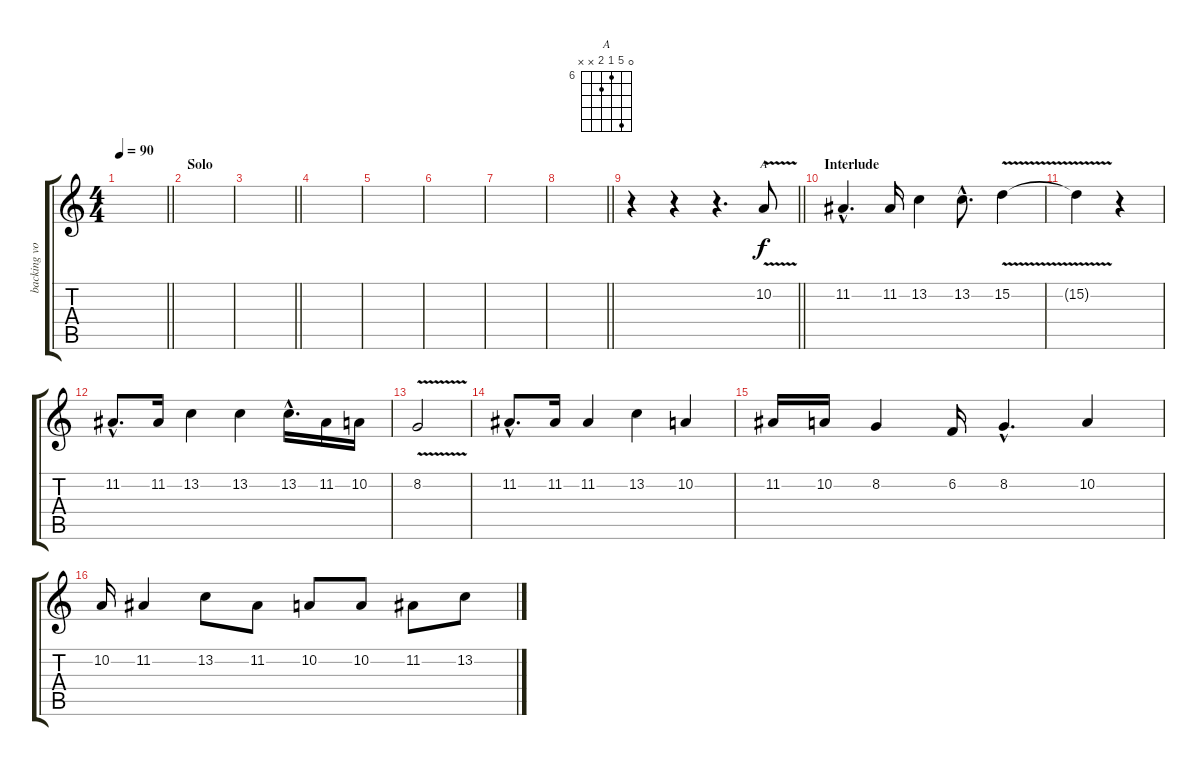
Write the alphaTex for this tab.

\track ("backing vocals" "backing vo") {instrument lead3calliope}
\staff {score tabs}
\tuning (E4 B3 G3 D3 A2 E2) {hide}
\chord ("A" 0 10 6 7 x x) {firstfret 6}
\ts (4 4)
\tempo 90
\clef g2
\barLineRight lightlight
\ks c
|
\section ("" "Solo")
|
\barLineRight lightlight
|
|
|
|
|
\barLineRight lightlight
|
\section ("" "")
\barLineRight lightlight
r.4 r.4 r.4{d} 10.2{v}.8{ch "A" dy f} |
\section ("" "Interlude")
11.2{hac}.4{d} 11.2.16 13.2.4 13.2{hac}.8{d} 15.2{v}.4 |
15.2{t}.4 r.4 |
11.2{hac}.8{d} 11.2.16 13.2.4 13.2.4 13.2{hac}.16{d} 11.2.16 10.2.16 |
8.2{v}.2 |
11.2{hac}.8{d} 11.2.16 11.2.4 13.2.4 10.2.4 |
11.2.16 10.2.16 8.2.4 6.2.16 8.2{hac}.4{d} 10.2.4 |
10.2.16 11.2.4 13.2.8 11.2.8 10.2.8 10.2.8 11.2.8 13.2.8
